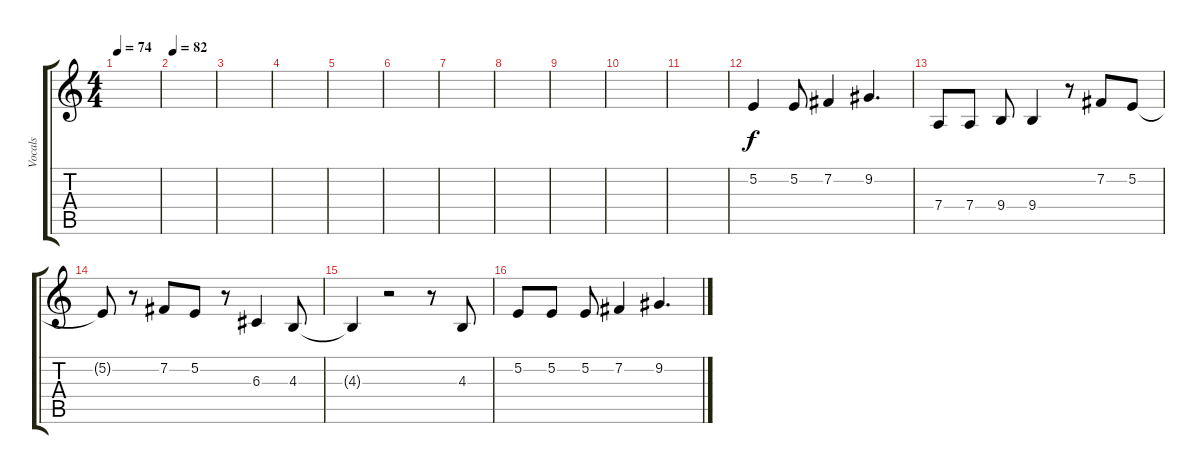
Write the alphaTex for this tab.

\track ("Vocals" "Vocals") {instrument flute}
\staff {score tabs}
\tuning (E4 B3 G3 D3 A2 E2) {hide}
\ts (4 4)
\tempo 74
\clef g2
\ks c
|
\tempo 82
|
|
|
|
|
|
|
|
|
|
5.2.4 5.2.8 7.2.4 9.2.4{d} |
7.4.8 7.4.8 9.4.8 9.4.4 r.8 7.2.8 5.2.8 |
5.2{t}.8 r.8 7.2.8 5.2.8 r.8 6.3.4 4.3.8 |
4.3{t}.4 r.2 r.8 4.3.8 |
5.2.8 5.2.8 5.2.8 7.2.4 9.2.4{d}
